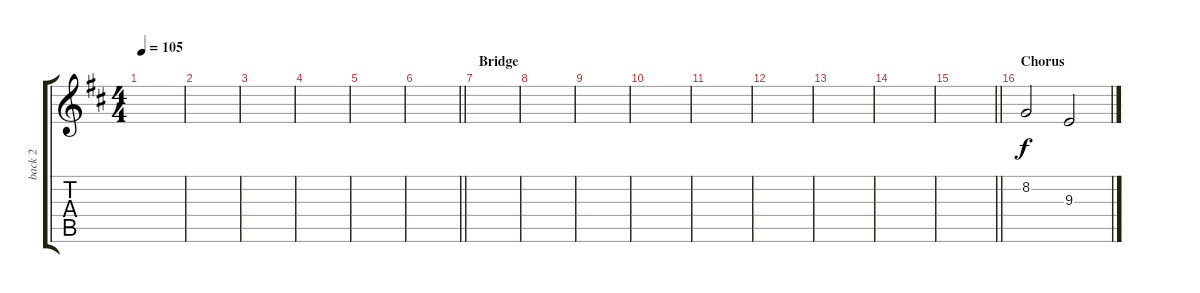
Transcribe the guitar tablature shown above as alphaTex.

\track ("back 2" "back 2") {instrument musicbox}
\staff {score tabs}
\tuning (E4 B3 G3 D3 A2 E2) {hide}
\ts (4 4)
\tempo 105
\clef g2
\ks bminor
|
|
|
|
|
\barLineRight lightlight
|
\section ("" "Bridge")
|
|
|
|
|
|
|
|
\barLineRight lightlight
|
\section ("" "Chorus")
8.2.2 9.3.2
